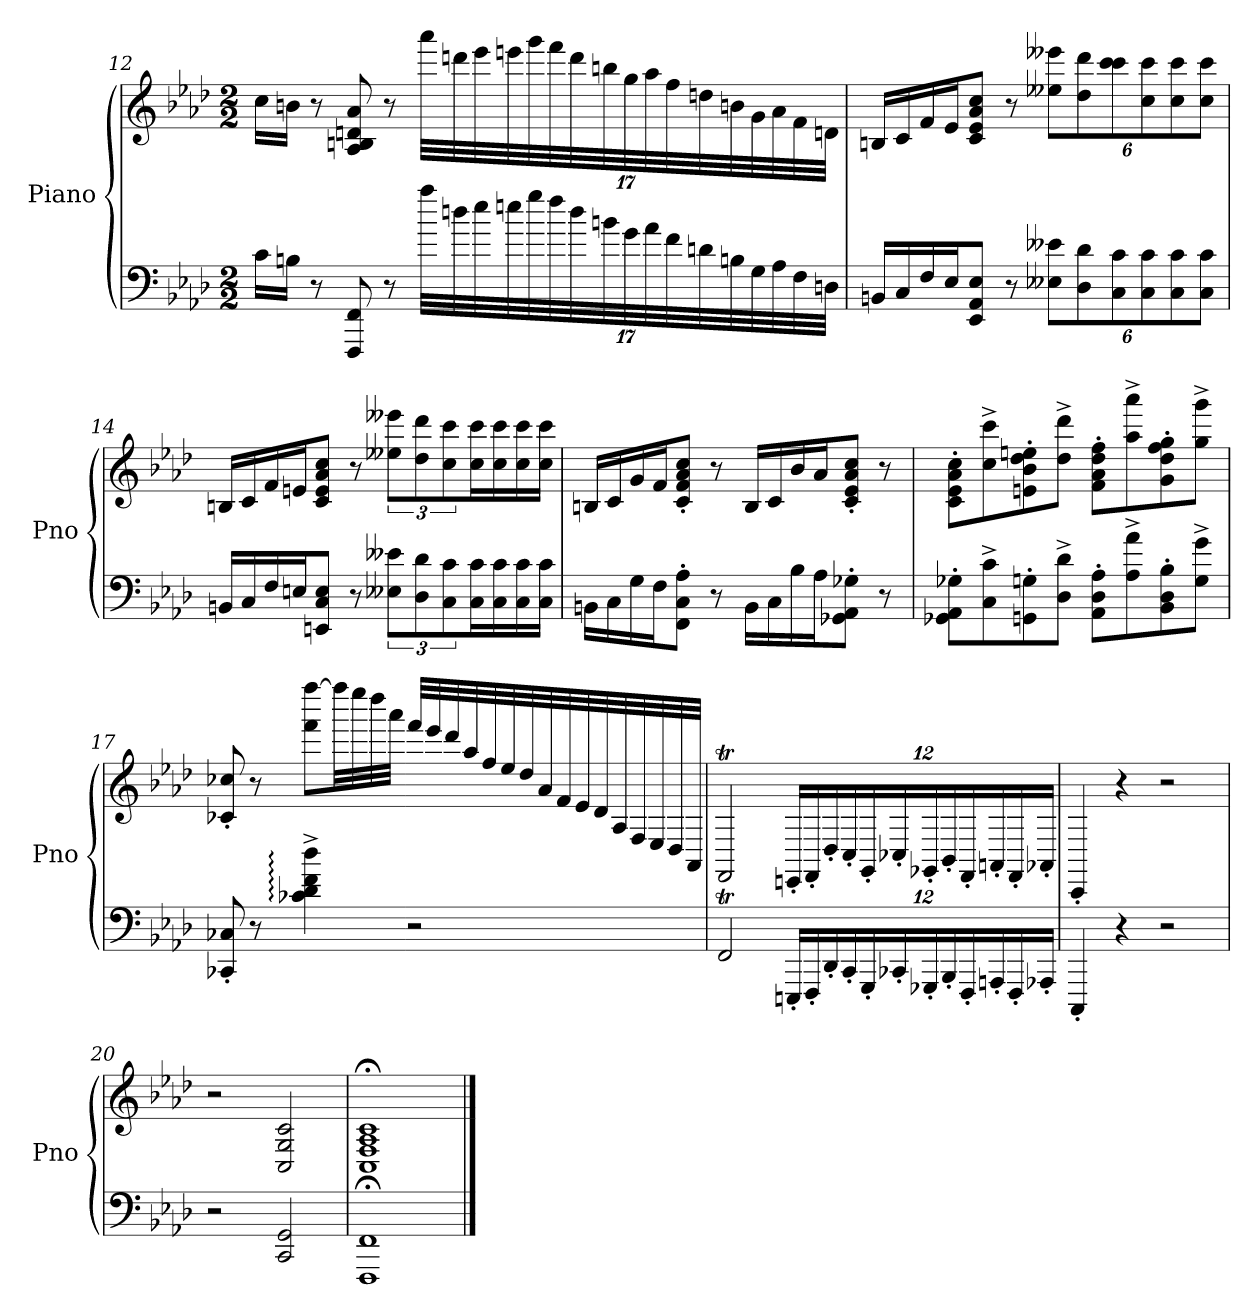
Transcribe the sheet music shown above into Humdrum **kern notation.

**kern	**kern
*part1	*part1
*staff2	*staff1
*I"Piano	*
*I'Pno	*
*clefF4	*clefG2
*k[b-e-a-d-]	*k[b-e-a-d-]
*f:	*f:
*M2/2	*M2/2
=12	=12
16c\LL	16cc\LL
16Bn\JJ	16bn\JJ
8r	8r
8FFF 8FF	8A- 8Bn 8dn 8a-
8r	8r
34aa-\LLL	34aaa-\LLL
34ddn\	34dddn\
34ee-\	34eee-\
34een\	34eeen\
34gg\	34ggg\
34ff\	34fff\
34dd\	34ddd\
34bn\	34bbn\
34g\	34gg\
34a-\	34aa-\
34f\	34ff\
34dn\	34ddn\
34Bn\	34bn\
34G\	34g\
34A-\	34a-\
34F\	34f\
34Dn\JJJ	34dn\JJJ
=13	=13
16BBn/LL	16Bn/LL
16C/	16c/
16F/	16f/
16E-/J	16e-/J
8EE-/ 8AA-/ 8E-/J	8c/ 8e-/ 8a-/ 8cc/J
8r	8r
12E--X\ 12e--X\L	12ee--X\ 12eee--X\L
12D-\ 12d-\	12dd-\ 12ddd-\
12C\ 12c\	12ccc\ 12ccc\
12C\ 12c\	12cc\ 12ccc\
12C\ 12c\	12cc\ 12ccc\
12C\ 12c\J	12cc\ 12ccc\J
=14	=14
16BBn/LL	16Bn/LL
16C/	16c/
16F/	16f/
16En/J	16en/J
8EEn/ 8C/ 8E/J	8c/ 8e/ 8a-/ 8cc/J
8r	8r
12E--X\ 12e--X\L	12ee--X\ 12eee--X\L
12D-\ 12d-\	12dd-\ 12ddd-\
12C\ 12c\	12cc\ 12ccc\
16C\ 16c\L	16cc\ 16ccc\L
16C\ 16c\	16cc\ 16ccc\
16C\ 16c\	16cc\ 16ccc\
16C\ 16c\JJ	16cc\ 16ccc\JJ
=15	=15
16BBn\LL	16Bn/LL
16C\	16c/
16G\	16g/
16F\J	16f/J
8FF'\ 8C'\ 8A-'\J	8c'/ 8f'/ 8a-'/ 8cc'/J
8r	8r
16BB\LL	16B/LL
16C\	16c/
16B-\	16b-/
16A-\J	16a-/J
8GG-X'\ 8AA-'\ 8G-X'\J	8c'/ 8e-'/ 8a-'/ 8cc'/J
8r	8r
=16	=16
8GG-X'\ 8AA-'\ 8G-X'\L	8c'\ 8e-'\ 8a-'\ 8cc'\L
8C^\ 8c^\	8cc^\ 8ccc^\
8GGn'\ 8Gn'\	8en'\ 8b-'\ 8dd-'\ 8een'\
8D-^\ 8d-^\J	8dd-^\ 8ddd-^\J
8AA-'\ 8D-'\ 8A-'\L	8f'\ 8a-'\ 8dd-'\ 8ff'\L
8A-^\ 8a-^\	8aa-^\ 8aaa-^\
8BB-'\ 8D-'\ 8B-'\	8g'\ 8dd-'\ 8ff'\ 8gg'\
8G^\ 8g^\J	8gg^\ 8ggg^\J
=17	=17
8CC-X' 8C-X'	8c-X' 8cc-X'
8r	8r
4c-X:^ 4d-:^ 4f:^ 4dd-:^	8fff\ [8ffff\L
.	32ffff\LL]
.	32eeee-\
.	32dddd-\
.	32aaa-\JJJ
2r	32fff/LLL
.	32eee-/
.	32ddd-/
.	32aa-/
.	32ff/
.	32ee-/
.	32dd-/
.	32a-/
.	32f/
.	32e-/
.	32d-/
.	32A-/
.	32F/
.	32E-/
.	32D-/
.	32AA-/JJJ
=18	=18
2FFT	2FFT
24EEEn'/LL	24EEn'/LL
24FFF'/	24FF'/
24DD-'/	24D-'/
24CC'/	24C'/
24GGG'/	24GG'/
24CC-X'/	24C-X'/
24GGG-X'/	24GG-X'/
24BBB-'/	24BB-'/
24FFF'/	24FF'/
24AAAn'/	24AAn'/
24FFF'/	24FF'/
24AAA-X'/JJ	24AA-X'/JJ
=19	=19
4CCC'	4CC'
4r	4r
2r	2r
=20	=20
2r	2r
2CC 2GG	2C 2G 2c
=21	=21
1FFF;< 1FF;<	1C;< 1F;< 1A-;< 1c;<
==	==
*-	*-
